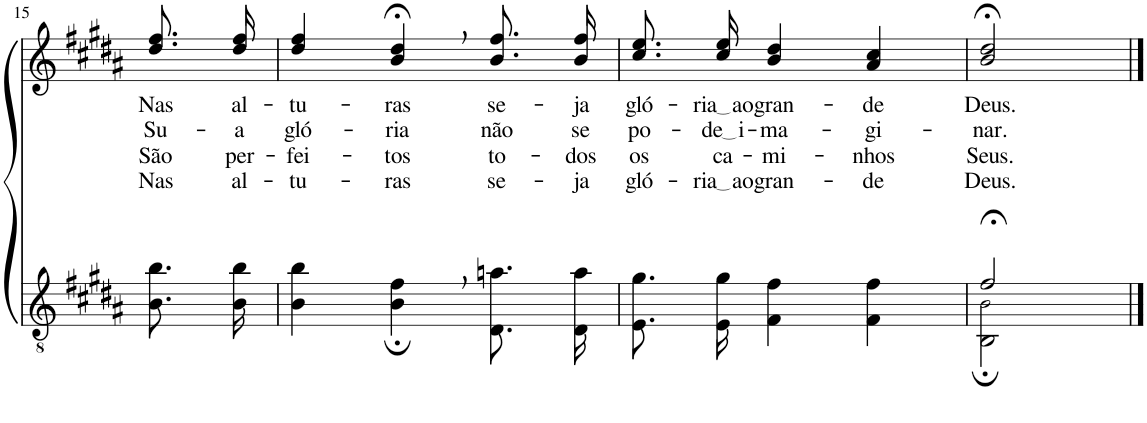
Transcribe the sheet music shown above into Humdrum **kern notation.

**kern	**kern	**text	**text	**text	**text
*part2	*part1	*part1	*part1	*part1	*part1
*staff2	*staff1	*staff1	*staff1	*staff1	*staff1
*I"Parte III e IV	*I"Parte I e II	*	*	*	*
!!LO:PB:g=z
*clefGv2	*clefG2	*	*	*	*
*Trd5c9	*Trd5c9	*	*	*	*
*k[f#c#g#d#a#]	*k[f#c#g#d#a#]	*	*	*	*
*M3/4	*M3/4	*	*	*	*
=15	=15	=15	=15	=15	=15
!	!	!LO:LY:b	!LO:LY:b	!LO:LY:b	!LO:LY:b
8.B\ 8.b\L	8.dd#\ 8.ff#\L	Nas	Su-	São	Nas
!	!	!LO:LY:b	!LO:LY:b	!LO:LY:b	!LO:LY:b
16B\ 16b\Jk	16dd#\ 16ff#\Jk	al-	-a	per-	al-
=16	=16	=16	=16	=16	=16
!	!	!LO:LY:b	!LO:LY:b	!LO:LY:b	!LO:LY:b
4B\ 4b\	4dd#/ 4ff#/	-tu-	gló-	-fei-	-tu-
!	!	!LO:LY:b	!LO:LY:b	!LO:LY:b	!LO:LY:b
4B\;, 4f#\;,	4b/;<, 4dd#/;<,	-ras	-ria	-tos	-ras
!	!	!LO:LY:b	!LO:LY:b	!LO:LY:b	!LO:LY:b
8.D#\ 8.an\L	8.b\ 8.ff#\L	se-	não	to-	se-
!	!	!LO:LY:b	!LO:LY:b	!LO:LY:b	!LO:LY:b
16D#\ 16a\Jk	16b\ 16ff#\Jk	-ja	se	-dos	-ja
=17	=17	=17	=17	=17	=17
!	!	!LO:LY:b	!LO:LY:b	!LO:LY:b	!LO:LY:b
8.E\ 8.g#\L	8.cc#\ 8.ee\L	gló-	po-	os	gló-
!	!	!LO:LY:b	!LO:LY:b	!LO:LY:b	!LO:LY:b
16E\ 16g#\Jk	16cc#\ 16ee\Jk	ria ao	de i	ca-	ria ao
!	!	!LO:LY:b	!LO:LY:b	!LO:LY:b	!LO:LY:b
4F#\ 4f#\	4b/ 4dd#/	gran-	-ma-	-mi-	gran-
!	!	!LO:LY:b	!LO:LY:b	!LO:LY:b	!LO:LY:b
4F#\ 4f#\	4a#/ 4cc#/	-de	-gi-	-nhos	-de
=18	=18	=18	=18	=18	=18
*^	*	*	*	*	*
!	!	!	!LO:LY:b	!LO:LY:b	!LO:LY:b	!LO:LY:b
2f#;</	2BB\; 2B!\;	2b/;< 2dd#/;<	Deus.	-nar.	Seus.	Deus.
*v	*v	*	*	*	*	*
==	==	==	==	==	==
*-	*-	*-	*-	*-	*-
